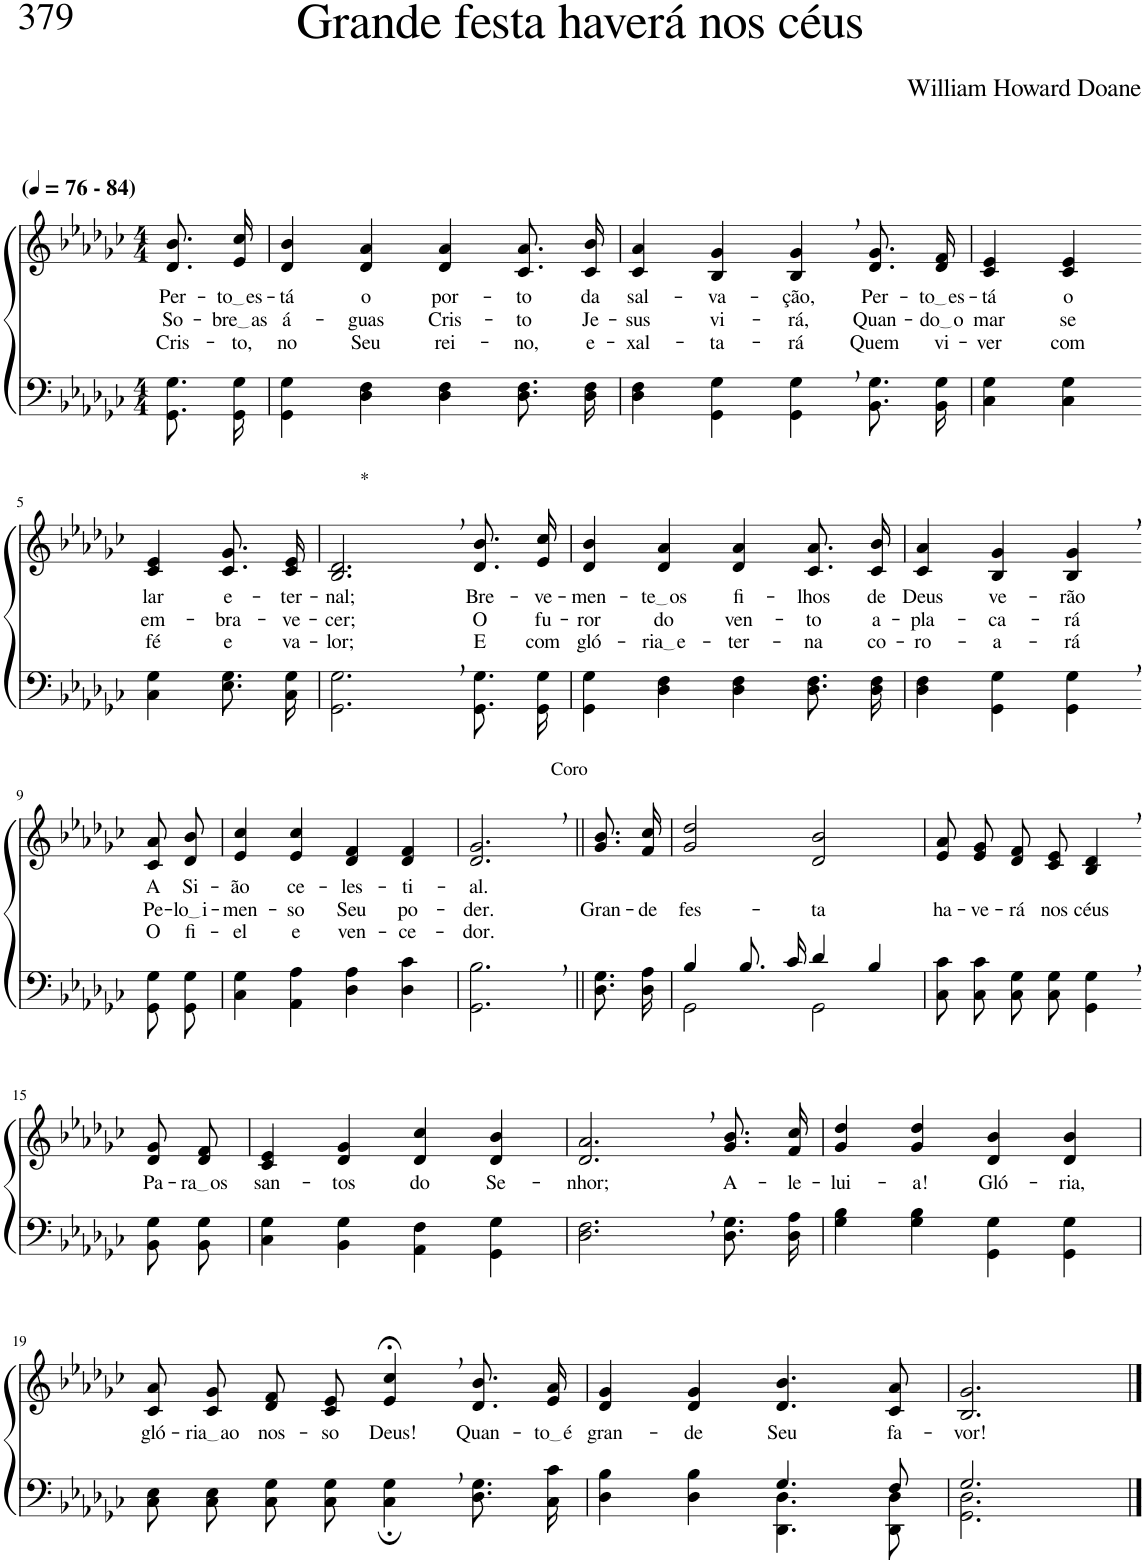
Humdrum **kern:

**kern	**kern	**text	**text	**text
*part2	*part1	*part1	*part1	*part1
*staff2	*staff1	*staff1	*staff1	*staff1
*I"Parte III e IV	*I"Parte I e II	*	*	*
*clefF4	*clefG2	*	*	*
*Trd-1c-2	*Trd-1c-2	*	*	*
*k[b-e-a-d-g-c-]	*k[b-e-a-d-g-c-]	*	*	*
*M4/4	*M4/4	*	*	*
*MM76	*MM76	*	*	*
=1	=1	=1	=1	=1
!	!LO:TX:a:B:t=(	!	!	!
!	!LO:TX:a:B:t=- 84)	!	!	!
!	!	!LO:LY:b	!LO:LY:b	!LO:LY:b
8.GG-/ 8.G-/L	8.d-/ 8.b-/L	Per-	So-	Cris-
!	!	!LO:LY:b	!LO:LY:b	!LO:LY:b
16GG-/ 16G-/Jk	16e-/ 16cc-/Jk	to es	bre as	-to,
=2	=2	=2	=2	=2
!	!	!LO:LY:b	!LO:LY:b	!LO:LY:b
4GG-\ 4G-\	4d-/ 4b-/	-tá	á-	no
!	!	!LO:LY:b	!LO:LY:b	!LO:LY:b
4D-\ 4F\	4d-/ 4a-/	o	-guas	Seu
!	!	!LO:LY:b	!LO:LY:b	!LO:LY:b
4D-\ 4F\	4d-/ 4a-/	por-	Cris-	rei-
!	!	!LO:LY:b	!LO:LY:b	!LO:LY:b
8.D-\ 8.F\L	8.c-/ 8.a-/L	-to	-to	-no,
!	!	!LO:LY:b	!LO:LY:b	!LO:LY:b
16D-\ 16F\Jk	16c-/ 16b-/Jk	da	Je-	e-
=3	=3	=3	=3	=3
!	!	!LO:LY:b	!LO:LY:b	!LO:LY:b
4D-\ 4F\	4c-/ 4a-/	sal-	-sus	-xal-
!	!	!LO:LY:b	!LO:LY:b	!LO:LY:b
4GG-\ 4G-\	4B-/ 4g-/	-va-	vi-	-ta-
!	!	!LO:LY:b	!LO:LY:b	!LO:LY:b
4GG-\, 4G-\,	4B-/, 4g-/,	-ção,	-rá,	-rá
!	!	!LO:LY:b	!LO:LY:b	!LO:LY:b
8.BB-\ 8.G-\L	8.d-/ 8.g-/L	Per-	Quan-	Quem
!	!	!LO:LY:b	!LO:LY:b	!LO:LY:b
16BB-\ 16G-\Jk	16d-/ 16f/Jk	to es	do o	vi-
=4	=4	=4	=4	=4
!	!	!LO:LY:b	!LO:LY:b	!LO:LY:b
4C-\ 4G-\	4c-/ 4e-/	-tá	mar	-ver
!	!	!LO:LY:b	!LO:LY:b	!LO:LY:b
4C-\ 4G-\	4c-/ 4e-/	o	se	com
!!LO:LB:g=z
=5-	=5-	=5-	=5-	=5-
!	!	!LO:LY:b	!LO:LY:b	!LO:LY:b
4C-\ 4G-\	4c-/ 4e-/	lar	em-	fé
!	!	!LO:LY:b	!LO:LY:b	!LO:LY:b
8.E-\ 8.G-\L	8.c-/ 8.g-/L	e-	-bra-	e
!	!	!LO:LY:b	!LO:LY:b	!LO:LY:b
16C-\ 16G-\Jk	16c-/ 16e-/Jk	-ter-	-ve-	va-
=6	=6	=6	=6	=6
!	!LO:TX:a:t=*	!	!	!
!	!	!LO:LY:b	!LO:LY:b	!LO:LY:b
2.GG-\, 2.G-\,	2.B-/, 2.d-/,	-nal;	-cer;	-lor;
!	!	!LO:LY:b	!LO:LY:b	!LO:LY:b
8.GG-/ 8.G-/L	8.d-/ 8.b-/L	Bre-	O	E
!	!	!LO:LY:b	!LO:LY:b	!LO:LY:b
16GG-/ 16G-/Jk	16e-/ 16cc-/Jk	-ve-	fu-	com
=7	=7	=7	=7	=7
!	!	!LO:LY:b	!LO:LY:b	!LO:LY:b
4GG-\ 4G-\	4d-/ 4b-/	-men-	-ror	gló-
!	!	!LO:LY:b	!LO:LY:b	!LO:LY:b
4D-\ 4F\	4d-/ 4a-/	te os	do	ria e
!	!	!LO:LY:b	!LO:LY:b	!LO:LY:b
4D-\ 4F\	4d-/ 4a-/	fi-	ven-	-ter-
!	!	!LO:LY:b	!LO:LY:b	!LO:LY:b
8.D-\ 8.F\L	8.c-/ 8.a-/L	-lhos	-to	-na
!	!	!LO:LY:b	!LO:LY:b	!LO:LY:b
16D-\ 16F\Jk	16c-/ 16b-/Jk	de	a-	co-
=8	=8	=8	=8	=8
!	!	!LO:LY:b	!LO:LY:b	!LO:LY:b
4D-\ 4F\	4c-/ 4a-/	Deus	-pla-	-ro-
!	!	!LO:LY:b	!LO:LY:b	!LO:LY:b
4GG-\ 4G-\	4B-/ 4g-/	ve-	-ca-	-a-
!	!	!LO:LY:b	!LO:LY:b	!LO:LY:b
4GG-\, 4G-\,	4B-/, 4g-/,	-rão	-rá	-rá
!!LO:LB:g=z
=9-	=9-	=9-	=9-	=9-
!	!	!LO:LY:b	!LO:LY:b	!LO:LY:b
8GG-/ 8G-/L	8c-/ 8a-/L	A	Pe-	O
!	!	!LO:LY:b	!LO:LY:b	!LO:LY:b
8GG-/ 8G-/J	8d-/ 8b-/J	Si-	lo i	fi-
=10	=10	=10	=10	=10
!	!	!LO:LY:b	!LO:LY:b	!LO:LY:b
4C-\ 4G-\	4e-/ 4cc-/	-ão	-men-	-el
!	!	!LO:LY:b	!LO:LY:b	!LO:LY:b
4AA-\ 4A-\	4e-/ 4cc-/	ce-	-so	e
!	!	!LO:LY:b	!LO:LY:b	!LO:LY:b
4D-\ 4A-\	4d-/ 4f/	-les-	Seu	ven-
!	!	!LO:LY:b	!LO:LY:b	!LO:LY:b
4D-\ 4c-\	4d-/ 4f/	-ti-	po-	-ce-
=11	=11	=11	=11	=11
!	!LO:TX:a:t=Coro	!	!	!
!	!	!LO:LY:b	!LO:LY:b	!LO:LY:b
2.GG-\, 2.B-\,	2.d-/, 2.g-/,	-al.	-der.	-dor.
=12||	=12||	=12||	=12||	=12||
!	!	!	!LO:LY:b	!
8.D-\ 8.G-\L	8.g-/ 8.b-/L	.	Gran-	.
!	!	!	!LO:LY:b	!
16D-\ 16A-\Jk	16f/ 16cc-/Jk	.	-de	.
=13	=13	=13	=13	=13
*^	*	*	*	*
!	!	!	!	!LO:LY:b	!
4B-/	2GG-\	2g-/ 2dd-/	.	fes-	.
8.B-/L	.	.	.	.	.
16c-/Jk	.	.	.	.	.
!	!	!	!	!LO:LY:b	!
4d-/	2GG-\	2d-/ 2b-/	.	-ta	.
4B-/	.	.	.	.	.
*v	*v	*	*	*	*
=14	=14	=14	=14	=14
!	!	!	!LO:LY:b	!
8C-\ 8c-\L	8e-/ 8a-/L	.	ha-	.
!	!	!	!LO:LY:b	!
8C-\ 8c-\J	8e-/ 8g-/J	.	-ve-	.
!	!	!	!LO:LY:b	!
8C-\ 8G-\L	8d-/ 8f/L	.	-rá	.
!	!	!	!LO:LY:b	!
8C-\ 8G-\J	8c-/ 8e-/J	.	nos	.
!	!	!	!LO:LY:b	!
4GG-\, 4G-\,	4B-/, 4d-/,	.	céus	.
!!LO:LB:g=z
=15-	=15-	=15-	=15-	=15-
!	!	!LO:LY:b	!	!
8BB-\ 8G-\L	8d-/ 8g-/L	Pa-	.	.
!	!	!LO:LY:b	!	!
8BB-\ 8G-\J	8d-/ 8f/J	ra os	.	.
=16	=16	=16	=16	=16
!	!	!LO:LY:b	!	!
4C-\ 4G-\	4c-/ 4e-/	san-	.	.
!	!	!LO:LY:b	!	!
4BB-\ 4G-\	4d-/ 4g-/	-tos	.	.
!	!	!LO:LY:b	!	!
4AA-\ 4F\	4d-/ 4cc-/	do	.	.
!	!	!LO:LY:b	!	!
4GG-\ 4G-\	4d-/ 4b-/	Se-	.	.
=17	=17	=17	=17	=17
!	!	!LO:LY:b	!	!
2.D-\, 2.F\,	2.d-/, 2.a-/,	-nhor;	.	.
!	!	!LO:LY:b	!	!
8.D-\ 8.G-\L	8.g-/ 8.b-/L	A-	.	.
!	!	!LO:LY:b	!	!
16D-\ 16A-\Jk	16f/ 16cc-/Jk	-le-	.	.
=18	=18	=18	=18	=18
!	!	!LO:LY:b	!	!
4G-\ 4B-\	4g-/ 4dd-/	-lui-	.	.
!	!	!LO:LY:b	!	!
4G-\ 4B-\	4g-/ 4dd-/	-a!	.	.
!	!	!LO:LY:b	!	!
4GG-\ 4G-\	4d-/ 4b-/	Gló-	.	.
!	!	!LO:LY:b	!	!
4GG-\ 4G-\	4d-/ 4b-/	-ria,	.	.
!!LO:LB:g=z
=19	=19	=19	=19	=19
!	!	!LO:LY:b	!	!
8C-\ 8E-\L	8c-/ 8a-/L	gló-	.	.
!	!	!LO:LY:b	!	!
8C-\ 8E-\J	8c-/ 8g-/J	ria ao	.	.
!	!	!LO:LY:b	!	!
8C-\ 8G-\L	8d-/ 8f/L	nos-	.	.
!	!	!LO:LY:b	!	!
8C-\ 8G-\J	8c-/ 8e-/J	-so	.	.
!	!	!LO:LY:b	!	!
4C-\;, 4G-\;,	4e-/;<, 4cc-/;<,	Deus!	.	.
!	!	!LO:LY:b	!	!
8.D-\ 8.G-\L	8.d-/ 8.b-/L	Quan-	.	.
!	!	!LO:LY:b	!	!
16C-\ 16c-\Jk	16e-/ 16a-/Jk	to é	.	.
=20	=20	=20	=20	=20
*^	*	*	*	*
!	!	!	!LO:LY:b	!	!
2ryy	4D-\ 4B-\	4d-/ 4g-/	gran-	.	.
!	!	!	!LO:LY:b	!	!
.	4D-\ 4B-\	4d-/ 4g-/	-de	.	.
!	!	!	!LO:LY:b	!	!
4.G-/	4.DD-\ 4.D-\	4.d-/ 4.b-/	Seu	.	.
!	!	!	!LO:LY:b	!	!
8F/	8DD-\ 8D-\	8c-/ 8a-/	fa-	.	.
=21	=21	=21	=21	=21	=21
!	!	!	!LO:LY:b	!	!
2.G-/	2.GG-\ 2.D-\	2.B-/ 2.g-/	-vor!	.	.
*v	*v	*	*	*	*
==	==	==	==	==
*-	*-	*-	*-	*-
